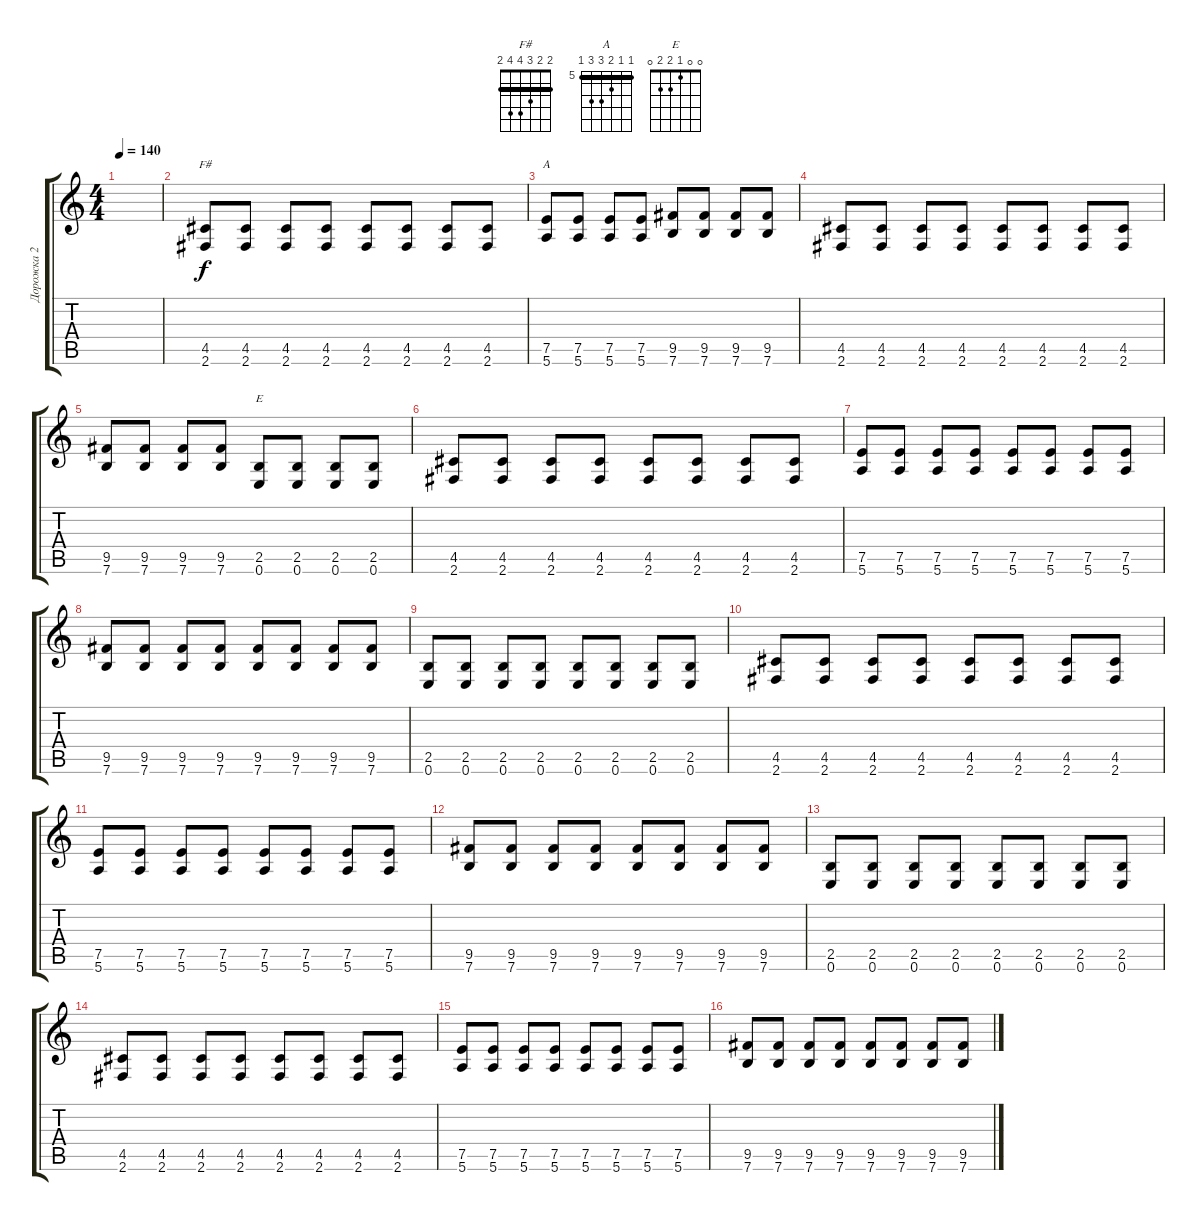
\track ("Дорожка 2" "Дорожка 2") {instrument acousticguitarsteel}
\staff {score tabs}
\tuning (E4 B3 G3 D3 A2 E2) {hide}
\chord ("F#" 2 2 3 4 4 2) {barre 2}
\chord ("A" 5 5 6 7 7 5) {firstfret 5 barre 5}
\chord ("E" 0 0 1 2 2 0)
\ts (4 4)
\tempo 140
\clef g2
\ks c
|
(4.5 2.6).8{ch "F#" instrument acousticguitarsteel} (4.5 2.6).8 (4.5 2.6).8 (4.5 2.6).8 (4.5 2.6).8 (4.5 2.6).8 (4.5 2.6).8 (4.5 2.6).8 |
(7.5 5.6).8{ch "A"} (7.5 5.6).8 (7.5 5.6).8 (7.5 5.6).8 (9.5 7.6).8 (9.5 7.6).8 (9.5 7.6).8 (9.5 7.6).8 |
(4.5 2.6).8 (4.5 2.6).8 (4.5 2.6).8 (4.5 2.6).8 (4.5 2.6).8 (4.5 2.6).8 (4.5 2.6).8 (4.5 2.6).8 |
(9.5 7.6).8 (9.5 7.6).8 (9.5 7.6).8 (9.5 7.6).8 (2.5 0.6).8{ch "E"} (2.5 0.6).8 (2.5 0.6).8 (2.5 0.6).8 |
(4.5 2.6).8 (4.5 2.6).8 (4.5 2.6).8 (4.5 2.6).8 (4.5 2.6).8 (4.5 2.6).8 (4.5 2.6).8 (4.5 2.6).8 |
(7.5 5.6).8 (7.5 5.6).8 (7.5 5.6).8 (7.5 5.6).8 (7.5 5.6).8 (7.5 5.6).8 (7.5 5.6).8 (7.5 5.6).8 |
(9.5 7.6).8 (9.5 7.6).8 (9.5 7.6).8 (9.5 7.6).8 (9.5 7.6).8 (9.5 7.6).8 (9.5 7.6).8 (9.5 7.6).8 |
(2.5 0.6).8 (2.5 0.6).8 (2.5 0.6).8 (2.5 0.6).8 (2.5 0.6).8 (2.5 0.6).8 (2.5 0.6).8 (2.5 0.6).8 |
(4.5 2.6).8 (4.5 2.6).8 (4.5 2.6).8 (4.5 2.6).8 (4.5 2.6).8 (4.5 2.6).8 (4.5 2.6).8 (4.5 2.6).8 |
(7.5 5.6).8 (7.5 5.6).8 (7.5 5.6).8 (7.5 5.6).8 (7.5 5.6).8 (7.5 5.6).8 (7.5 5.6).8 (7.5 5.6).8 |
(9.5 7.6).8 (9.5 7.6).8 (9.5 7.6).8 (9.5 7.6).8 (9.5 7.6).8 (9.5 7.6).8 (9.5 7.6).8 (9.5 7.6).8 |
(2.5 0.6).8 (2.5 0.6).8 (2.5 0.6).8 (2.5 0.6).8 (2.5 0.6).8 (2.5 0.6).8 (2.5 0.6).8 (2.5 0.6).8 |
(4.5 2.6).8 (4.5 2.6).8 (4.5 2.6).8 (4.5 2.6).8 (4.5 2.6).8 (4.5 2.6).8 (4.5 2.6).8 (4.5 2.6).8 |
(7.5 5.6).8 (7.5 5.6).8 (7.5 5.6).8 (7.5 5.6).8 (7.5 5.6).8 (7.5 5.6).8 (7.5 5.6).8 (7.5 5.6).8 |
(9.5 7.6).8 (9.5 7.6).8 (9.5 7.6).8 (9.5 7.6).8 (9.5 7.6).8 (9.5 7.6).8 (9.5 7.6).8 (9.5 7.6).8
